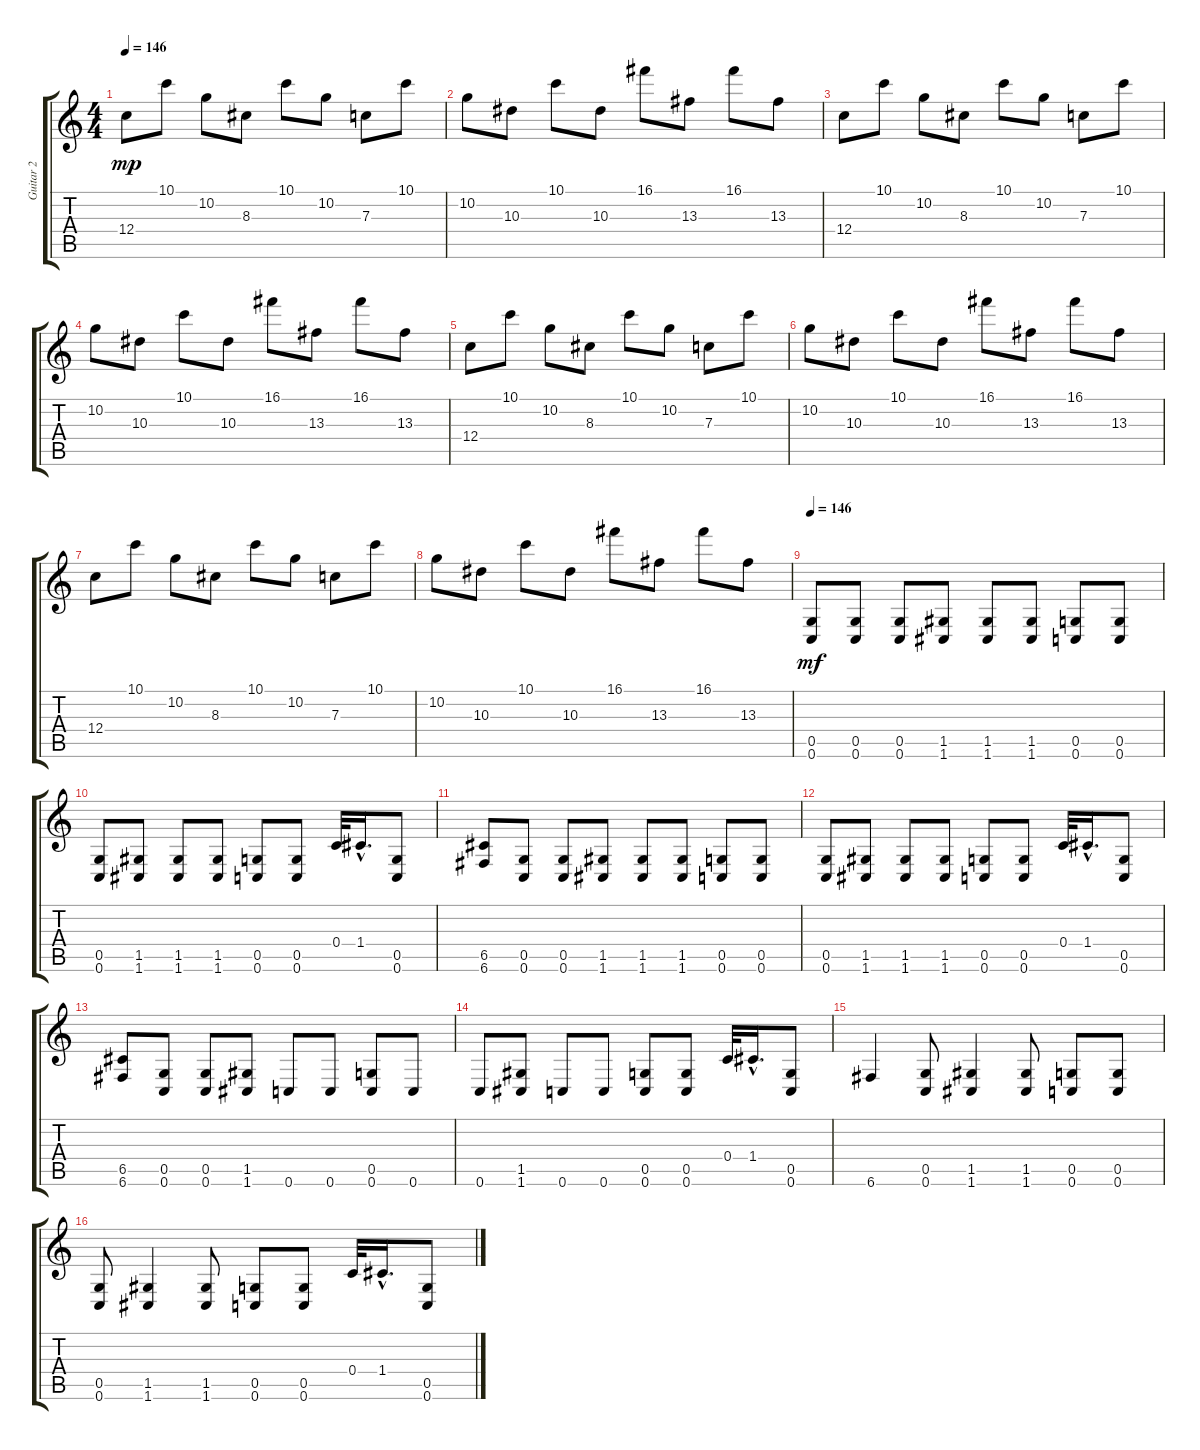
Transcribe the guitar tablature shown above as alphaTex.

\track ("Guitar 2" "Guitar 2") {instrument distortionguitar}
\staff {score tabs}
\tuning (D4 A3 F3 C3 G2 C2) {hide}
\ts (4 4)
\tempo 146
\clef g2
\ks c
12.4.8{dy mp} 10.1.8 10.2.8 8.3.8 10.1.8 10.2.8 7.3.8 10.1.8 |
10.2.8 10.3.8 10.1.8 10.3.8 16.1.8 13.3.8 16.1.8 13.3.8 |
12.4.8 10.1.8 10.2.8 8.3.8 10.1.8 10.2.8 7.3.8 10.1.8 |
10.2.8 10.3.8 10.1.8 10.3.8 16.1.8 13.3.8 16.1.8 13.3.8 |
12.4.8 10.1.8 10.2.8 8.3.8 10.1.8 10.2.8 7.3.8 10.1.8 |
10.2.8 10.3.8 10.1.8 10.3.8 16.1.8 13.3.8 16.1.8 13.3.8 |
12.4.8 10.1.8 10.2.8 8.3.8 10.1.8 10.2.8 7.3.8 10.1.8 |
10.2.8 10.3.8 10.1.8 10.3.8 16.1.8 13.3.8 16.1.8 13.3.8 |
\tempo 146
(0.5 0.6).8{dy mf} (0.5 0.6).8 (0.5 0.6).8 (1.5 1.6).8 (1.5 1.6).8 (1.5 1.6).8 (0.5 0.6).8 (0.5 0.6).8 |
(0.5 0.6).8 (1.5 1.6).8 (1.5 1.6).8 (1.5 1.6).8 (0.5 0.6).8 (0.5 0.6).8 0.4.32 1.4{hac}.16{d} (0.5 0.6).8 |
(6.5 6.6).8 (0.5 0.6).8 (0.5 0.6).8 (1.5 1.6).8 (1.5 1.6).8 (1.5 1.6).8 (0.5 0.6).8 (0.5 0.6).8 |
(0.5 0.6).8 (1.5 1.6).8 (1.5 1.6).8 (1.5 1.6).8 (0.5 0.6).8 (0.5 0.6).8 0.4.32 1.4{hac}.16{d} (0.5 0.6).8 |
(6.5 6.6).8 (0.5 0.6).8 (0.5 0.6).8 (1.5 1.6).8 0.6.8 0.6.8 (0.5 0.6).8 0.6.8 |
0.6.8 (1.5 1.6).8 0.6.8 0.6.8 (0.5 0.6).8 (0.5 0.6).8 0.4.32 1.4{hac}.16{d} (0.5 0.6).8 |
6.6.4 (0.5 0.6).8 (1.5 1.6).4 (1.5 1.6).8 (0.5 0.6).8 (0.5 0.6).8 |
(0.5 0.6).8 (1.5 1.6).4 (1.5 1.6).8 (0.5 0.6).8 (0.5 0.6).8 0.4.32 1.4{hac}.16{d} (0.5 0.6).8
